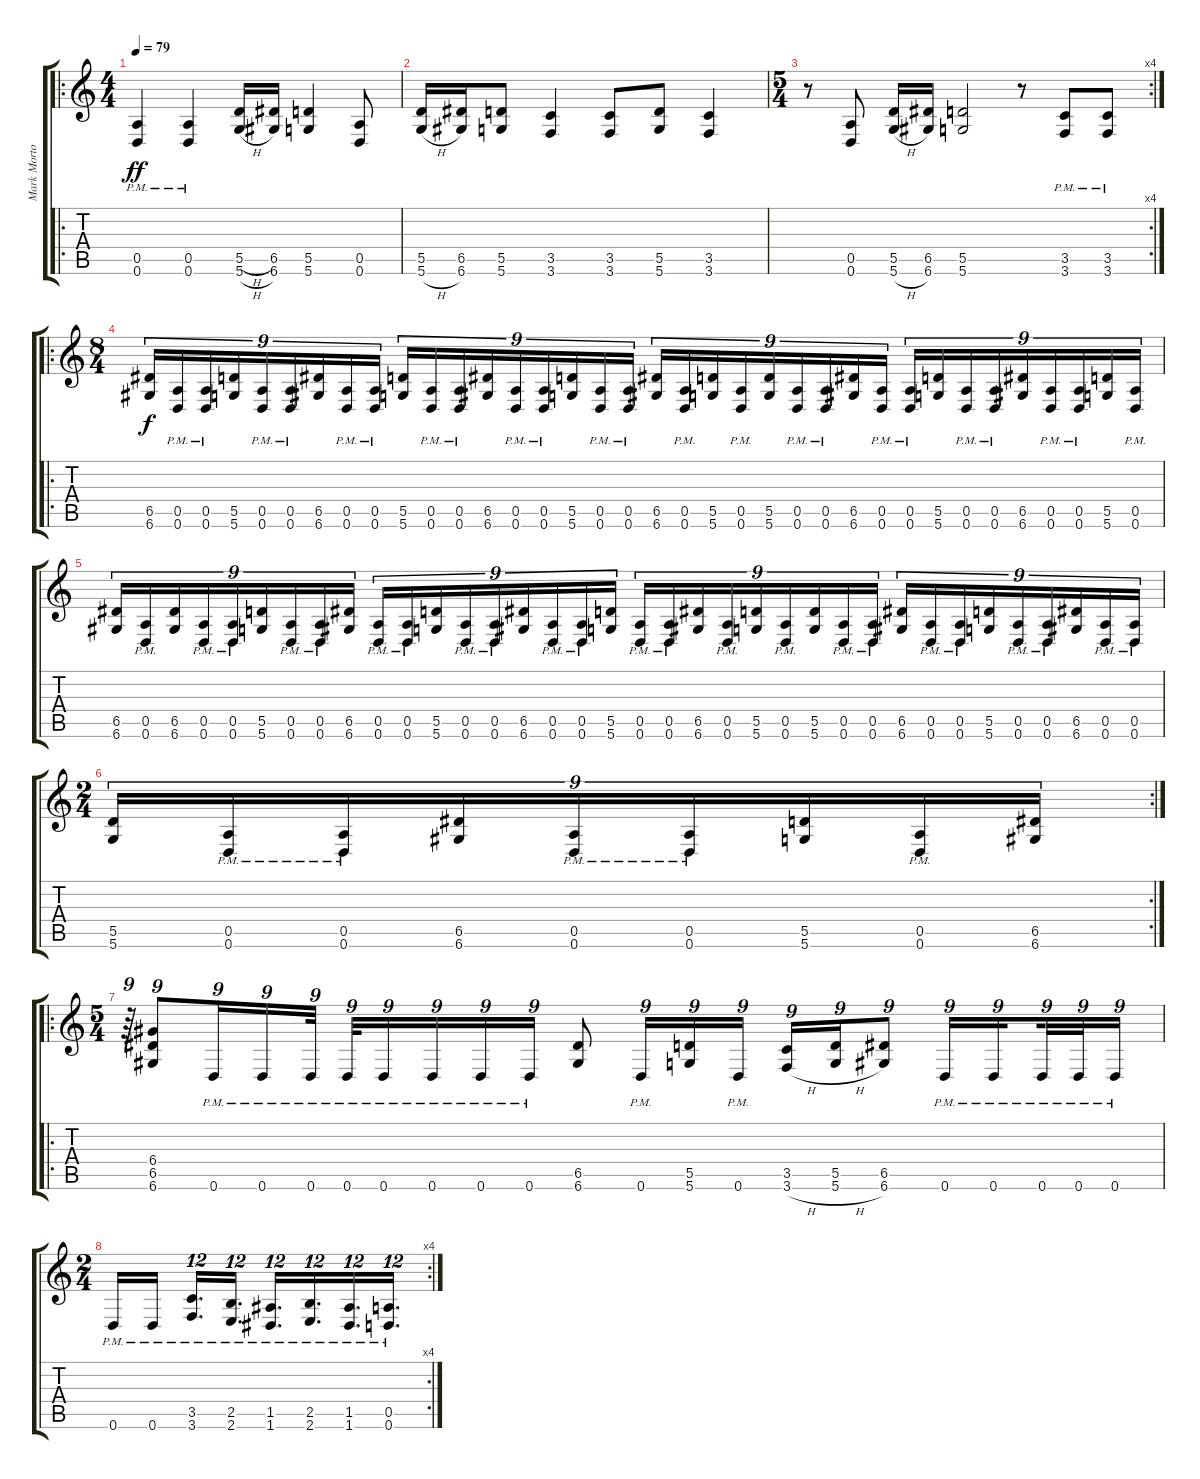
\track ("Mark Morton" "Mark Morto") {instrument distortionguitar}
\staff {score tabs}
\tuning (E4 B3 G3 D3 A2 D2) {hide}
\ro
\ts (4 4)
\tempo 79
\clef g2
\ks c
(0.5{pm} 0.6{pm}).4{dy ff} (0.5{pm} 0.6{pm}).4 (5.5{h} 5.6{h}).16 (6.5 6.6).16 (5.5 5.6).4 (0.5 0.6).8 |
(5.5 5.6{h}).16 (6.5 6.6).16 (5.5 5.6).8 (3.5 3.6).4 (3.5 3.6).8 (5.5 5.6).8 (3.5 3.6).4 |
\rc 4
\ts (5 4)
r.8 (0.5 0.6).8 (5.5 5.6{h}).16 (6.5 6.6).16 (5.5 5.6).2 r.8 (3.5{pm} 3.6{pm}).8 (3.5{pm} 3.6{pm}).8 |
\ro
\ts (8 4)
(6.5 6.6).16{tu (9 8) dy f} (0.5 0.6{pm}).16{tu (9 8)} (0.5 0.6{pm}).16{tu (9 8)} (5.5 5.6).16{tu (9 8)} (0.5 0.6{pm}).16{tu (9 8)} (0.5 0.6{pm}).16{tu (9 8)} (6.5 6.6).16{tu (9 8)} (0.5 0.6{pm}).16{tu (9 8)} (0.5 0.6{pm}).16{tu (9 8)} (5.5 5.6).16{tu (9 8)} (0.5 0.6{pm}).16{tu (9 8)} (0.5 0.6{pm}).16{tu (9 8)} (6.5 6.6).16{tu (9 8)} (0.5{pm} 0.6{pm}).16{tu (9 8)} (0.5{pm} 0.6{pm}).16{tu (9 8)} (5.5 5.6).16{tu (9 8)} (0.5{pm} 0.6{pm}).16{tu (9 8)} (0.5{pm} 0.6{pm}).16{tu (9 8)} (6.5 6.6).16{tu (9 8)} (0.5{pm} 0.6).16{tu (9 8)} (5.5 5.6).16{tu (9 8)} (0.5{pm} 0.6).16{tu (9 8)} (5.5 5.6).16{tu (9 8)} (0.5{pm} 0.6{pm}).16{tu (9 8)} (0.5{pm} 0.6{pm}).16{tu (9 8)} (6.5 6.6).16{tu (9 8)} (0.5{pm} 0.6{pm}).16{tu (9 8)} (0.5{pm} 0.6{pm}).16{tu (9 8)} (5.5 5.6).16{tu (9 8)} (0.5{pm} 0.6{pm}).16{tu (9 8)} (0.5{pm} 0.6{pm}).16{tu (9 8)} (6.5 6.6).16{tu (9 8)} (0.5{pm} 0.6{pm}).16{tu (9 8)} (0.5{pm} 0.6{pm}).16{tu (9 8)} (5.5 5.6).16{tu (9 8)} (0.5 0.6{pm}).16{tu (9 8)} |
(6.5 6.6).16{tu (9 8)} (0.5{pm} 0.6).16{tu (9 8)} (6.5 6.6).16{tu (9 8)} (0.5 0.6{pm}).16{tu (9 8)} (0.5 0.6{pm}).16{tu (9 8)} (5.5 5.6).16{tu (9 8)} (0.5 0.6{pm}).16{tu (9 8)} (0.5 0.6{pm}).16{tu (9 8)} (6.5 6.6).16{tu (9 8)} (0.5 0.6{pm}).16{tu (9 8)} (0.5 0.6{pm}).16{tu (9 8)} (5.5 5.6).16{tu (9 8)} (0.5 0.6{pm}).16{tu (9 8)} (0.5 0.6{pm}).16{tu (9 8)} (6.5 6.6).16{tu (9 8)} (0.5{pm} 0.6{pm}).16{tu (9 8)} (0.5{pm} 0.6{pm}).16{tu (9 8)} (5.5 5.6).16{tu (9 8)} (0.5{pm} 0.6{pm}).16{tu (9 8)} (0.5{pm} 0.6{pm}).16{tu (9 8)} (6.5 6.6).16{tu (9 8)} (0.5{pm} 0.6).16{tu (9 8)} (5.5 5.6).16{tu (9 8)} (0.5{pm} 0.6).16{tu (9 8)} (5.5 5.6).16{tu (9 8)} (0.5{pm} 0.6{pm}).16{tu (9 8)} (0.5{pm} 0.6{pm}).16{tu (9 8)} (6.5 6.6).16{tu (9 8)} (0.5{pm} 0.6{pm}).16{tu (9 8)} (0.5{pm} 0.6{pm}).16{tu (9 8)} (5.5 5.6).16{tu (9 8)} (0.5{pm} 0.6{pm}).16{tu (9 8)} (0.5{pm} 0.6{pm}).16{tu (9 8)} (6.5 6.6).16{tu (9 8)} (0.5{pm} 0.6{pm}).16{tu (9 8)} (0.5{pm} 0.6{pm}).16{tu (9 8)} |
\rc 2
\ts (2 4)
(5.5 5.6).16{tu (9 8)} (0.5{pm} 0.6{pm}).16{tu (9 8)} (0.5{pm} 0.6{pm}).16{tu (9 8)} (6.5 6.6).16{tu (9 8)} (0.5{pm} 0.6{pm}).16{tu (9 8)} (0.5{pm} 0.6{pm}).16{tu (9 8)} (5.5 5.6).16{tu (9 8)} (0.5{pm} 0.6).16{tu (9 8)} (6.5 6.6).16{tu (9 8)} |
\ro
\ts (5 4)
r.64{tu (9 8)} (6.4 6.5 6.6).8{tu (9 8)} 0.6{pm}.16{tu (9 8)} 0.6{pm}.16{tu (9 8)} 0.6{pm}.32{tu (9 8)} 0.6{pm}.32{tu (9 8)} 0.6{pm}.16{tu (9 8)} 0.6{pm}.16{tu (9 8)} 0.6{pm}.16{tu (9 8)} 0.6{pm}.16{tu (9 8)} (6.5 6.6).8 0.6{pm}.16{tu (9 8)} (5.5 5.6).16{tu (9 8)} 0.6{pm}.16{tu (9 8)} (3.5 3.6{h}).16{tu (9 8)} (5.5 5.6{h}).16{tu (9 8)} (6.5 6.6).8{tu (9 8)} 0.6{pm}.16{tu (9 8)} 0.6{pm}.16{tu (9 8) beam splitsecondary} 0.6{pm}.32{tu (9 8)} 0.6{pm}.32{tu (9 8)} 0.6{pm}.16{tu (9 8)} |
\rc 4
\ts (2 4)
0.6{pm}.16 0.6{pm}.16{beam splitsecondary} (3.5 3.6{pm}).16{d tu (12 8)} (2.5 2.6{pm}).16{d tu (12 8)} (1.5 1.6{pm}).16{d tu (12 8)} (2.5 2.6{pm}).16{d tu (12 8)} (1.5 1.6{pm}).16{d tu (12 8)} (0.5 0.6{pm}).16{d tu (12 8)}
